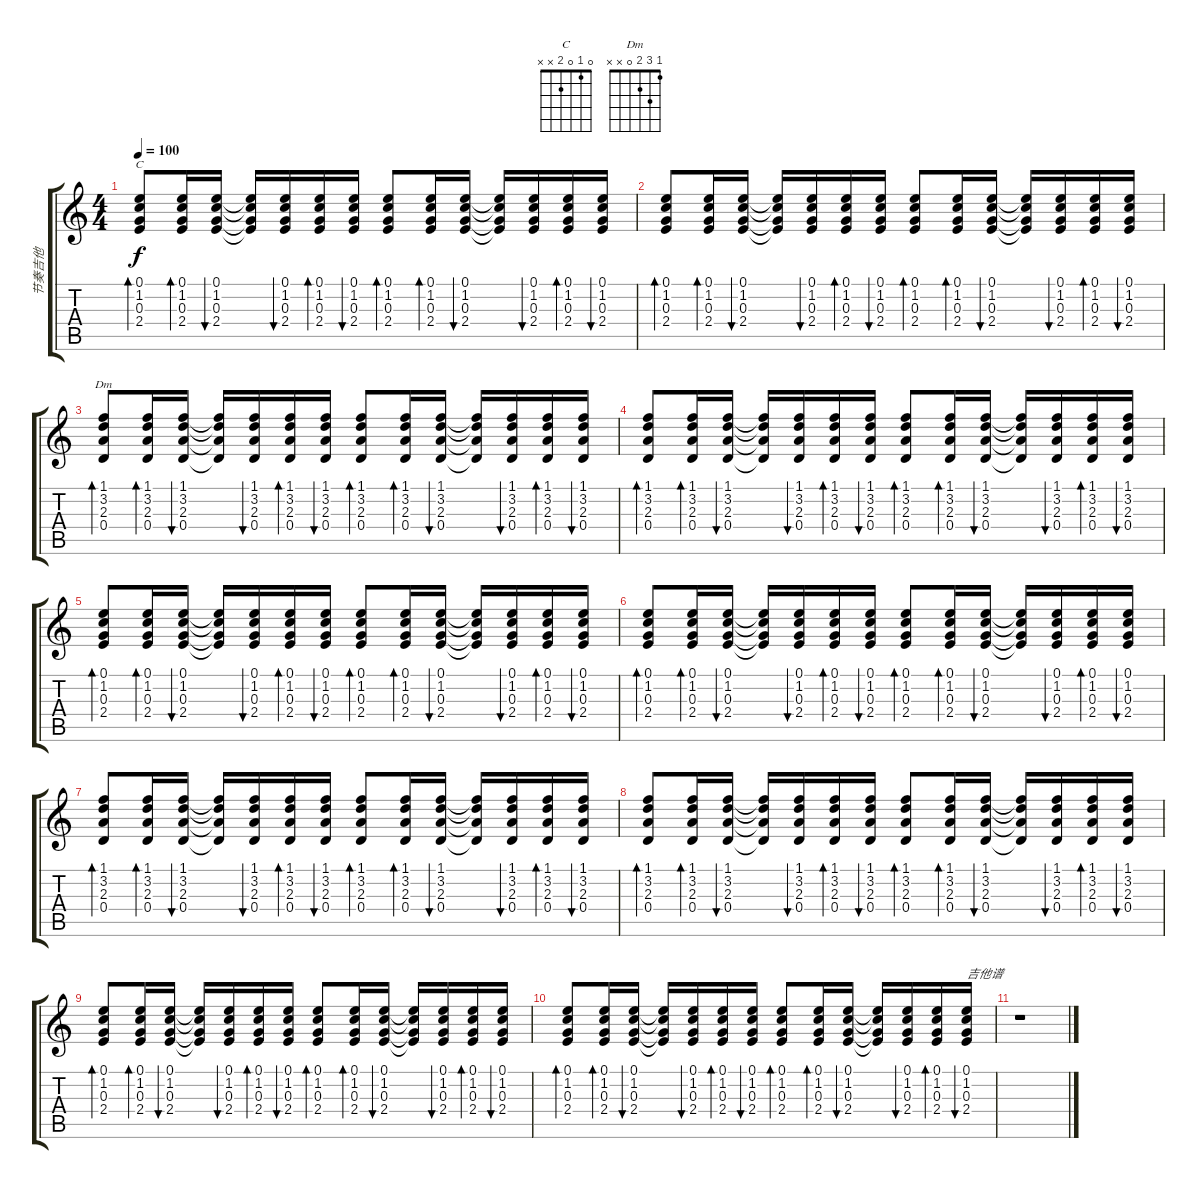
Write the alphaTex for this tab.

\track ("节奏吉他" "节奏吉他") {instrument acousticguitarsteel}
\staff {score tabs}
\tuning (E4 B3 G3 D3 A2 E2) {hide}
\chord ("C" 0 1 0 2 x x)
\chord ("Dm" 1 3 2 0 x x)
\ts (4 4)
\tempo 100
\clef g2
\ks c
(0.1 1.2 0.3 2.4).8{bd 60 ch "C" dy f} (0.1 1.2 0.3 2.4).16{bd 60} (0.1 1.2 0.3 2.4).16{bu 60} (0.1{t} 1.2{t} 0.3{t} 2.4{t}).16 (0.1 1.2 0.3 2.4).16{bu 60} (0.1 1.2 0.3 2.4).16{bd 60} (0.1 1.2 0.3 2.4).16{bu 60} (0.1 1.2 0.3 2.4).8{bd 60} (0.1 1.2 0.3 2.4).16{bd 60} (0.1 1.2 0.3 2.4).16{bu 60} (0.1{t} 1.2{t} 0.3{t} 2.4{t}).16 (0.1 1.2 0.3 2.4).16{bu 60} (0.1 1.2 0.3 2.4).16{bd 60} (0.1 1.2 0.3 2.4).16{bu 60} |
(0.1 1.2 0.3 2.4).8{bd 60} (0.1 1.2 0.3 2.4).16{bd 60} (0.1 1.2 0.3 2.4).16{bu 60} (0.1{t} 1.2{t} 0.3{t} 2.4{t}).16 (0.1 1.2 0.3 2.4).16{bu 60} (0.1 1.2 0.3 2.4).16{bd 60} (0.1 1.2 0.3 2.4).16{bu 60} (0.1 1.2 0.3 2.4).8{bd 60} (0.1 1.2 0.3 2.4).16{bd 60} (0.1 1.2 0.3 2.4).16{bu 60} (0.1{t} 1.2{t} 0.3{t} 2.4{t}).16 (0.1 1.2 0.3 2.4).16{bu 60} (0.1 1.2 0.3 2.4).16{bd 60} (0.1 1.2 0.3 2.4).16{bu 60} |
(1.1 3.2 2.3 0.4).8{bd 60 ch "Dm"} (1.1 3.2 2.3 0.4).16{bd 60} (1.1 3.2 2.3 0.4).16{bu 60} (1.1{t} 3.2{t} 2.3{t} 0.4{t}).16 (1.1 3.2 2.3 0.4).16{bu 60} (1.1 3.2 2.3 0.4).16{bd 60} (1.1 3.2 2.3 0.4).16{bu 60} (1.1 3.2 2.3 0.4).8{bd 60} (1.1 3.2 2.3 0.4).16{bd 60} (1.1 3.2 2.3 0.4).16{bu 60} (1.1{t} 3.2{t} 2.3{t} 0.4{t}).16 (1.1 3.2 2.3 0.4).16{bu 60} (1.1 3.2 2.3 0.4).16{bd 60} (1.1 3.2 2.3 0.4).16{bu 60} |
(1.1 3.2 2.3 0.4).8{bd 60} (1.1 3.2 2.3 0.4).16{bd 60} (1.1 3.2 2.3 0.4).16{bu 60} (1.1{t} 3.2{t} 2.3{t} 0.4{t}).16 (1.1 3.2 2.3 0.4).16{bu 60} (1.1 3.2 2.3 0.4).16{bd 60} (1.1 3.2 2.3 0.4).16{bu 60} (1.1 3.2 2.3 0.4).8{bd 60} (1.1 3.2 2.3 0.4).16{bd 60} (1.1 3.2 2.3 0.4).16{bu 60} (1.1{t} 3.2{t} 2.3{t} 0.4{t}).16 (1.1 3.2 2.3 0.4).16{bu 60} (1.1 3.2 2.3 0.4).16{bd 60} (1.1 3.2 2.3 0.4).16{bu 60} |
(0.1 1.2 0.3 2.4).8{bd 60} (0.1 1.2 0.3 2.4).16{bd 60} (0.1 1.2 0.3 2.4).16{bu 60} (0.1{t} 1.2{t} 0.3{t} 2.4{t}).16 (0.1 1.2 0.3 2.4).16{bu 60} (0.1 1.2 0.3 2.4).16{bd 60} (0.1 1.2 0.3 2.4).16{bu 60} (0.1 1.2 0.3 2.4).8{bd 60} (0.1 1.2 0.3 2.4).16{bd 60} (0.1 1.2 0.3 2.4).16{bu 60} (0.1{t} 1.2{t} 0.3{t} 2.4{t}).16 (0.1 1.2 0.3 2.4).16{bu 60} (0.1 1.2 0.3 2.4).16{bd 60} (0.1 1.2 0.3 2.4).16{bu 60} |
(0.1 1.2 0.3 2.4).8{bd 60} (0.1 1.2 0.3 2.4).16{bd 60} (0.1 1.2 0.3 2.4).16{bu 60} (0.1{t} 1.2{t} 0.3{t} 2.4{t}).16 (0.1 1.2 0.3 2.4).16{bu 60} (0.1 1.2 0.3 2.4).16{bd 60} (0.1 1.2 0.3 2.4).16{bu 60} (0.1 1.2 0.3 2.4).8{bd 60} (0.1 1.2 0.3 2.4).16{bd 60} (0.1 1.2 0.3 2.4).16{bu 60} (0.1{t} 1.2{t} 0.3{t} 2.4{t}).16 (0.1 1.2 0.3 2.4).16{bu 60} (0.1 1.2 0.3 2.4).16{bd 60} (0.1 1.2 0.3 2.4).16{bu 60} |
(1.1 3.2 2.3 0.4).8{bd 60} (1.1 3.2 2.3 0.4).16{bd 60} (1.1 3.2 2.3 0.4).16{bu 60} (1.1{t} 3.2{t} 2.3{t} 0.4{t}).16 (1.1 3.2 2.3 0.4).16{bu 60} (1.1 3.2 2.3 0.4).16{bd 60} (1.1 3.2 2.3 0.4).16{bu 60} (1.1 3.2 2.3 0.4).8{bd 60} (1.1 3.2 2.3 0.4).16{bd 60} (1.1 3.2 2.3 0.4).16{bu 60} (1.1{t} 3.2{t} 2.3{t} 0.4{t}).16 (1.1 3.2 2.3 0.4).16{bu 60} (1.1 3.2 2.3 0.4).16{bd 60} (1.1 3.2 2.3 0.4).16{bu 60} |
(1.1 3.2 2.3 0.4).8{bd 60} (1.1 3.2 2.3 0.4).16{bd 60} (1.1 3.2 2.3 0.4).16{bu 60} (1.1{t} 3.2{t} 2.3{t} 0.4{t}).16 (1.1 3.2 2.3 0.4).16{bu 60} (1.1 3.2 2.3 0.4).16{bd 60} (1.1 3.2 2.3 0.4).16{bu 60} (1.1 3.2 2.3 0.4).8{bd 60} (1.1 3.2 2.3 0.4).16{bd 60} (1.1 3.2 2.3 0.4).16{bu 60} (1.1{t} 3.2{t} 2.3{t} 0.4{t}).16 (1.1 3.2 2.3 0.4).16{bu 60} (1.1 3.2 2.3 0.4).16{bd 60} (1.1 3.2 2.3 0.4).16{bu 60} |
(0.1 1.2 0.3 2.4).8{bd 60} (0.1 1.2 0.3 2.4).16{bd 60} (0.1 1.2 0.3 2.4).16{bu 60} (0.1{t} 1.2{t} 0.3{t} 2.4{t}).16 (0.1 1.2 0.3 2.4).16{bu 60} (0.1 1.2 0.3 2.4).16{bd 60} (0.1 1.2 0.3 2.4).16{bu 60} (0.1 1.2 0.3 2.4).8{bd 60} (0.1 1.2 0.3 2.4).16{bd 60} (0.1 1.2 0.3 2.4).16{bu 60} (0.1{t} 1.2{t} 0.3{t} 2.4{t}).16 (0.1 1.2 0.3 2.4).16{bu 60} (0.1 1.2 0.3 2.4).16{bd 60} (0.1 1.2 0.3 2.4).16{bu 60} |
(0.1 1.2 0.3 2.4).8{bd 60} (0.1 1.2 0.3 2.4).16{bd 60} (0.1 1.2 0.3 2.4).16{bu 60} (0.1{t} 1.2{t} 0.3{t} 2.4{t}).16 (0.1 1.2 0.3 2.4).16{bu 60} (0.1 1.2 0.3 2.4).16{bd 60} (0.1 1.2 0.3 2.4).16{bu 60} (0.1 1.2 0.3 2.4).8{bd 60} (0.1 1.2 0.3 2.4).16{bd 60} (0.1 1.2 0.3 2.4).16{bu 60} (0.1{t} 1.2{t} 0.3{t} 2.4{t}).16 (0.1 1.2 0.3 2.4).16{bu 60} (0.1 1.2 0.3 2.4).16{bd 60} (0.1 1.2 0.3 2.4).16{bu 60 txt "吉他谱"} |
r.1
